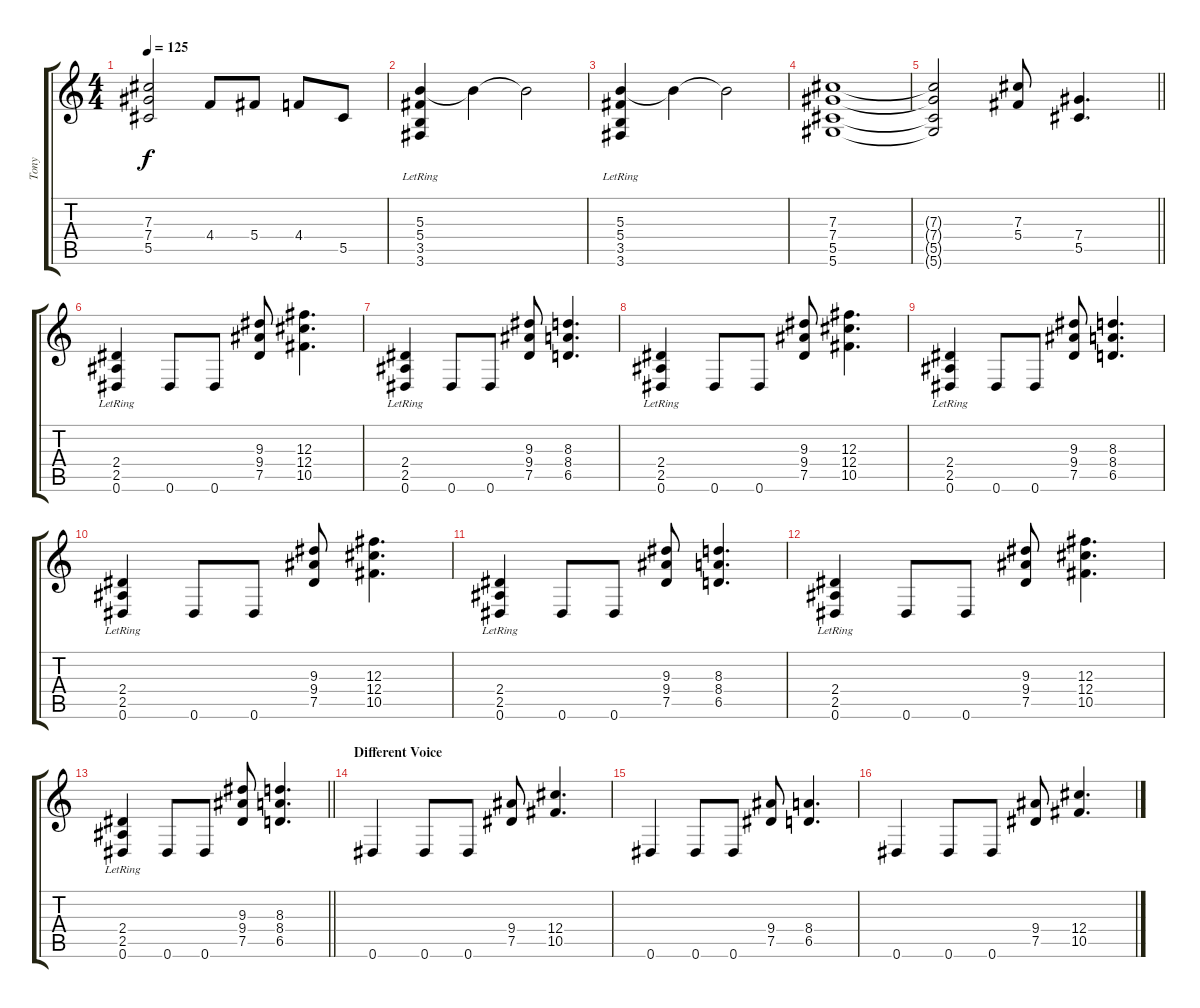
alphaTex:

\track ("Tony" "Tony") {instrument overdrivenguitar}
\staff {score tabs}
\tuning (Eb4 Bb3 Gb3 Db3 Ab2 Eb2) {hide}
\ts (4 4)
\tempo 125
\clef g2
\ks c
(7.3{t} 7.4{t} 5.5{t}).2{dy f} 4.4.8 5.4.8 4.4.8 5.5.8 |
(5.3{lr} 5.4{lr} 3.5{lr} 3.6{lr}).4 5.3{t}.4 5.3{t}.2 |
(5.3{lr} 5.4{lr} 3.5{lr} 3.6{lr}).4 5.3{t}.4 5.3{t}.2 |
(7.3 7.4 5.5 5.6).1 |
\barLineRight lightlight
(7.3{t} 7.4{t} 5.5{t} 5.6{t}).2 (7.3 5.4).8 (7.4 5.5).4{d} |
(2.4{lr} 2.5{lr} 0.6{lr}).4 0.6.8 0.6.8 (9.3 9.4 7.5).8 (12.3 12.4 10.5).4{d} |
(2.4{lr} 2.5{lr} 0.6{lr}).4 0.6.8 0.6.8 (9.3 9.4 7.5).8 (8.3 8.4 6.5).4{d} |
(2.4{lr} 2.5{lr} 0.6{lr}).4 0.6.8 0.6.8 (9.3 9.4 7.5).8 (12.3 12.4 10.5).4{d} |
(2.4{lr} 2.5{lr} 0.6{lr}).4 0.6.8 0.6.8 (9.3 9.4 7.5).8 (8.3 8.4 6.5).4{d} |
(2.4{lr} 2.5{lr} 0.6{lr}).4 0.6.8 0.6.8 (9.3 9.4 7.5).8 (12.3 12.4 10.5).4{d} |
(2.4{lr} 2.5{lr} 0.6{lr}).4 0.6.8 0.6.8 (9.3 9.4 7.5).8 (8.3 8.4 6.5).4{d} |
(2.4{lr} 2.5{lr} 0.6{lr}).4 0.6.8 0.6.8 (9.3 9.4 7.5).8 (12.3 12.4 10.5).4{d} |
\barLineRight lightlight
(2.4{lr} 2.5{lr} 0.6{lr}).4 0.6.8 0.6.8 (9.3 9.4 7.5).8 (8.3 8.4 6.5).4{d} |
\section ("" "Different Voice")
0.6.4 0.6.8 0.6.8 (9.4 7.5).8 (12.4 10.5).4{d} |
0.6.4 0.6.8 0.6.8 (9.4 7.5).8 (8.4 6.5).4{d} |
0.6.4 0.6.8 0.6.8 (9.4 7.5).8 (12.4 10.5).4{d}
